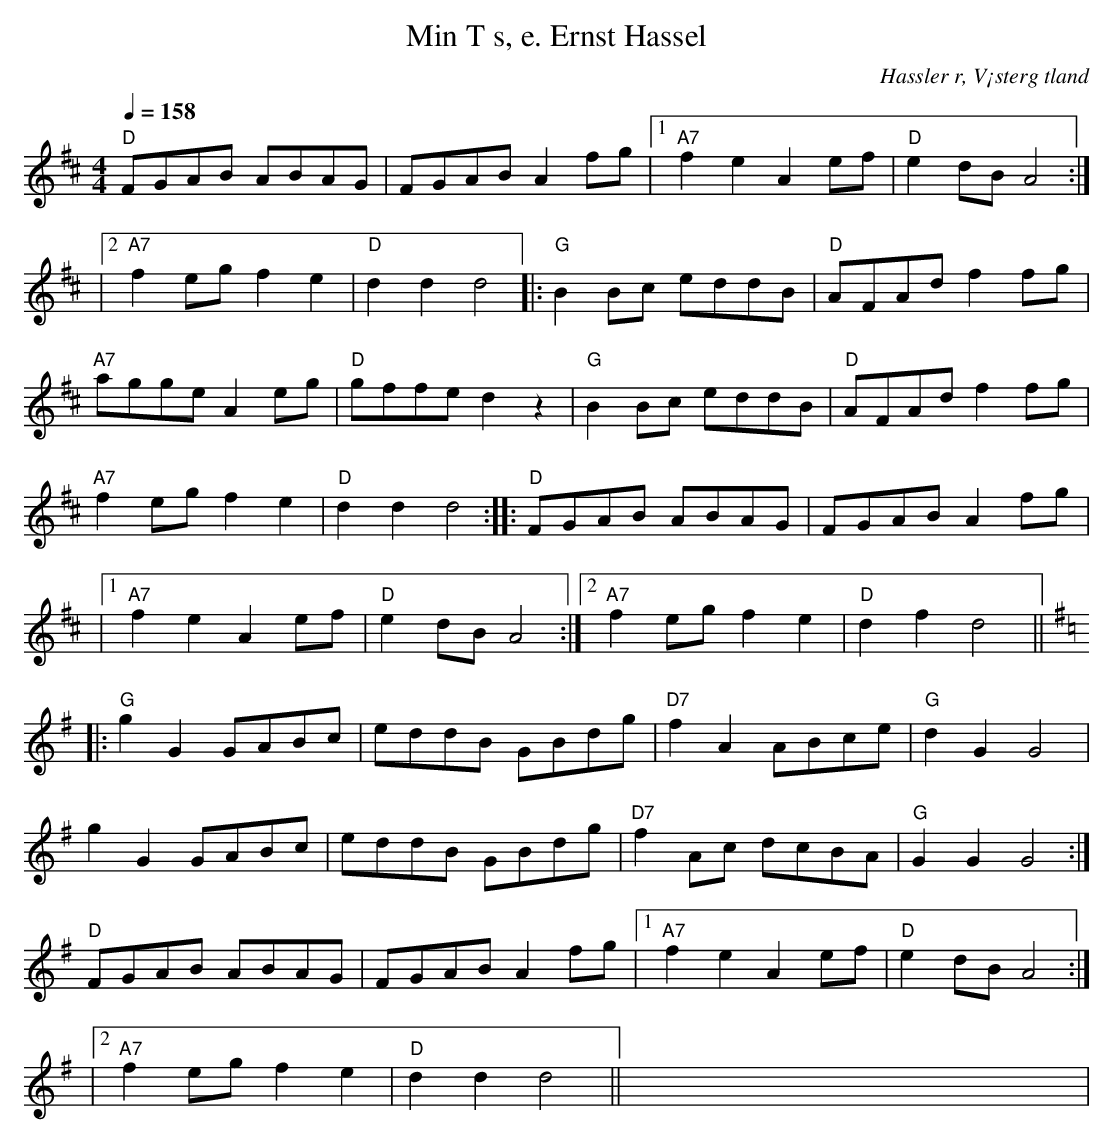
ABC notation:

X:1
T:Min T s, e. Ernst Hassel
O:Hassler r, V¡sterg tland
M:4/4
L:1/8
Q:1/4=158
K:D
"D"FGAB ABAG | FGAB A2 fg |1 "A7"f2 e2 A2 ef | "D"e2 dB A4  :|
|2 "A7"f2 eg f2 e2 | "D"d2d2d4 |: "G"B2 Bc eddB | "D"AFAd f2 fg |
"A7"agge A2 eg | "D"gffe d2z2 | "G"B2 Bc eddB | "D"AFAd f2 fg |
"A7"f2eg f2e2 | "D"d2d2d4 :: "D"FGAB ABAG | FGAB A2 fg |
|1 "A7"f2 e2 A2 ef | "D"e2 dB A4 :|2 "A7"f2 eg f2 e2 | "D"d2f2d4 ||
[K:G]|: "G"g2 G2 GABc | eddB GBdg | "D7"f2 A2 ABce | "G"d2 G2 G4 |
g2 G2 GABc | eddB GBdg | "D7"f2 Ac dcBA | "G"G2 G2 G4 :|
"D"FGAB ABAG | FGAB A2 fg |1 "A7"f2 e2 A2 ef | "D"e2 dB A4  :|
|2 "A7"f2 eg f2 e2 | "D"d2d2d4 || xxxxxxxxxxx|
